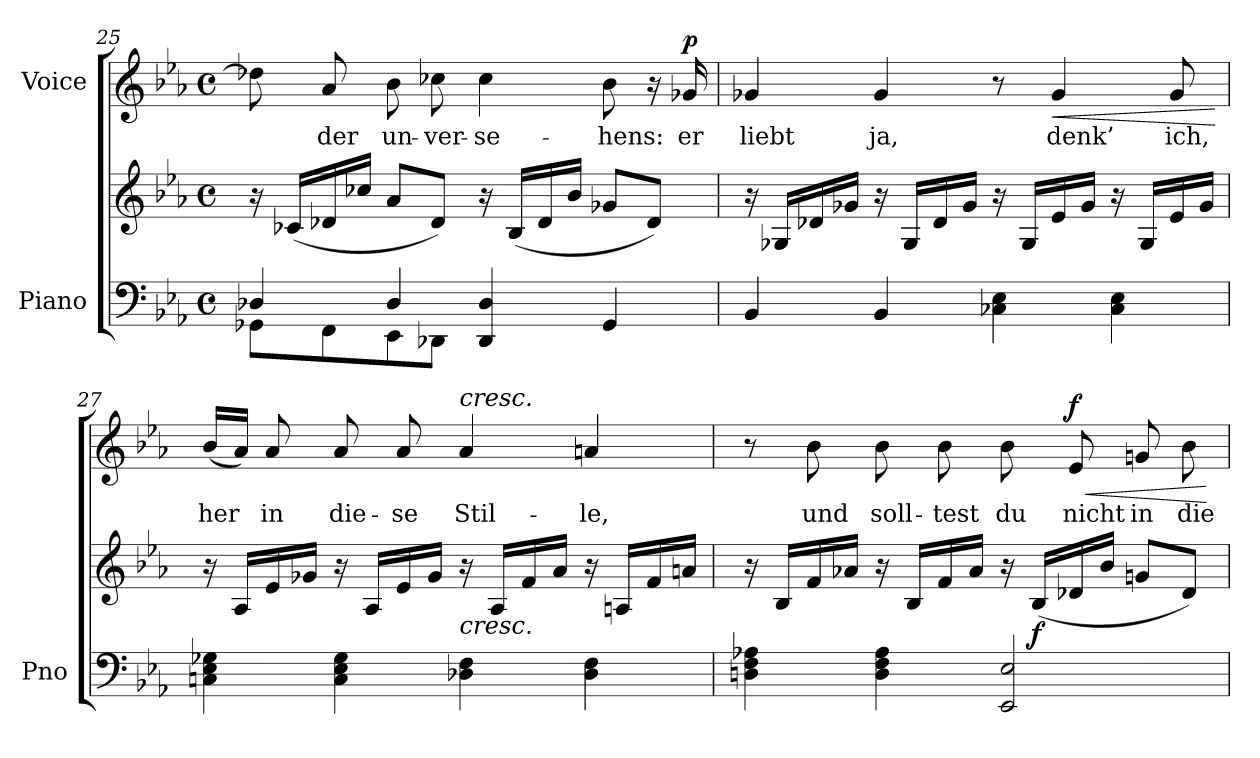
**kern	**kern	**dynam	**kern	**text	**dynam
*part2	*part2	*part2	*part1	*part1	*part1
*staff3	*staff2	*staff2/3	*staff1	*staff1	*staff1
*I"Piano	*	*	*I"Voice	*	*
*I'Pno	*	*	*	*	*
*clefF4	*clefG2	*	*clefG2	*	*
*k[b-e-a-]	*k[b-e-a-]	*	*k[b-e-a-]	*	*
*M4/4	*M4/4	*	*M4/4	*	*
*met(c)	*met(c)	*	*met(c)	*	*
=25	=25	=25	=25	=25	=25
*^	*	*	*	*	*
4D-X/	8GG-X\L	16r	.	8dd-X\]	.	.
.	.	(16c-X/LL	.	.	.	.
.	8FF\	16d-X/	.	8a-/	-der	.
.	.	16cc-X/JJ	.	.	.	.
4D-/	8EE-\	8a-/L	.	8b-\	un-	.
.	8DD-X\J	8d-/J)	.	8cc-X\	-ver-	.
4DD-/ 4D-/	2ryy	16r	.	4cc-\	se-	.
.	.	(16B-/LL	.	.	.	.
.	.	16d-/	.	.	.	.
.	.	16b-/JJ	.	.	.	.
4GG-/	.	8g-X/L	.	8b-\	-hens:	.
.	.	8d-/J)	.	16r	.	.
!	!	!	!	!	!	!LO:DY:a
.	.	.	.	16g-X/	er	p
*v	*v	*	*	*	*	*
=26	=26	=26	=26	=26	=26
4BB-/	16r	.	4g-X/	liebt	.
.	16G-X/LL	.	.	.	.
.	16d-X/	.	.	.	.
.	16g-X/JJ	.	.	.	.
4BB-/	16r	.	4g-/	ja,	.
.	16G-/LL	.	.	.	.
.	16d-/	.	.	.	.
.	16g-/JJ	.	.	.	.
4C-X\ 4E-\	16r	.	8r	.	.
.	16G-/LL	.	.	.	.
!	!	!	!	!	!LO:HP:b
.	16e-/	.	4g-/	denk’	<
.	16g-/JJ	.	.	.	.
4C-\ 4E-\	16r	.	.	.	.
.	16G-/LL	.	.	.	.
.	16e-/	.	8g-/	ich,	.
.	16g-/JJ	.	.	.	.
.	.	.	.	.	[
=27	=27	=27	=27	=27	=27
4Cn\ 4E-\ 4G-X\	16r	.	(16b-/LL	her	.
.	16A-/LL	.	16a-/JJ)	.	.
.	16e-/	.	8a-/	in	.
.	16g-X/JJ	.	.	.	.
4C\ 4E-\ 4G-\	16r	.	8a-/	die-	.
.	16A-/LL	.	.	.	.
.	16e-/	.	8a-/	-se	.
.	16g-/JJ	.	.	.	.
!	!	!	!LO:TX:a:i:t=cresc.	!	!
!	!LO:TX:b:i:t=cresc.	!	!	!	!
4D-X\ 4F\	16r	.	4a-/	Stil-	.
.	16A-/LL	.	.	.	.
.	16f/	.	.	.	.
.	16a-/JJ	.	.	.	.
4D-\ 4F\	16r	.	4an/	-le,	.
.	16An/LL	.	.	.	.
.	16f/	.	.	.	.
.	16an/JJ	.	.	.	.
=28	=28	=28	=28	=28	=28
4Dn\ 4F\ 4A-X\	16r	.	8r	.	.
.	16B-/LL	.	.	.	.
.	16f/	.	8b-\	und	.
.	16a-X/JJ	.	.	.	.
4D\ 4F\ 4A-\	16r	.	8b-\	soll-	.
.	16B-/LL	.	.	.	.
.	16f/	.	8b-\	-test	.
.	16a-/JJ	.	.	.	.
2EE-/ 2E-/	16r	.	8b-\	du	.
!	!	!LO:DY:b	!	!	!
.	(16B-/LL	f	.	.	.
!	!	!	!	!	!LO:HP:b
!	!	!	!	!	!LO:DY:n=1:a
.	16d-X/	.	8e-/	nicht	< f
.	16b-/JJ	.	.	.	.
.	8gn/L	.	8gn/	in	.
.	8d-/J)	.	8b-\	die	.
.	.	.	.	.	[
=	=	=	=	=	=
*-	*-	*-	*-	*-	*-
